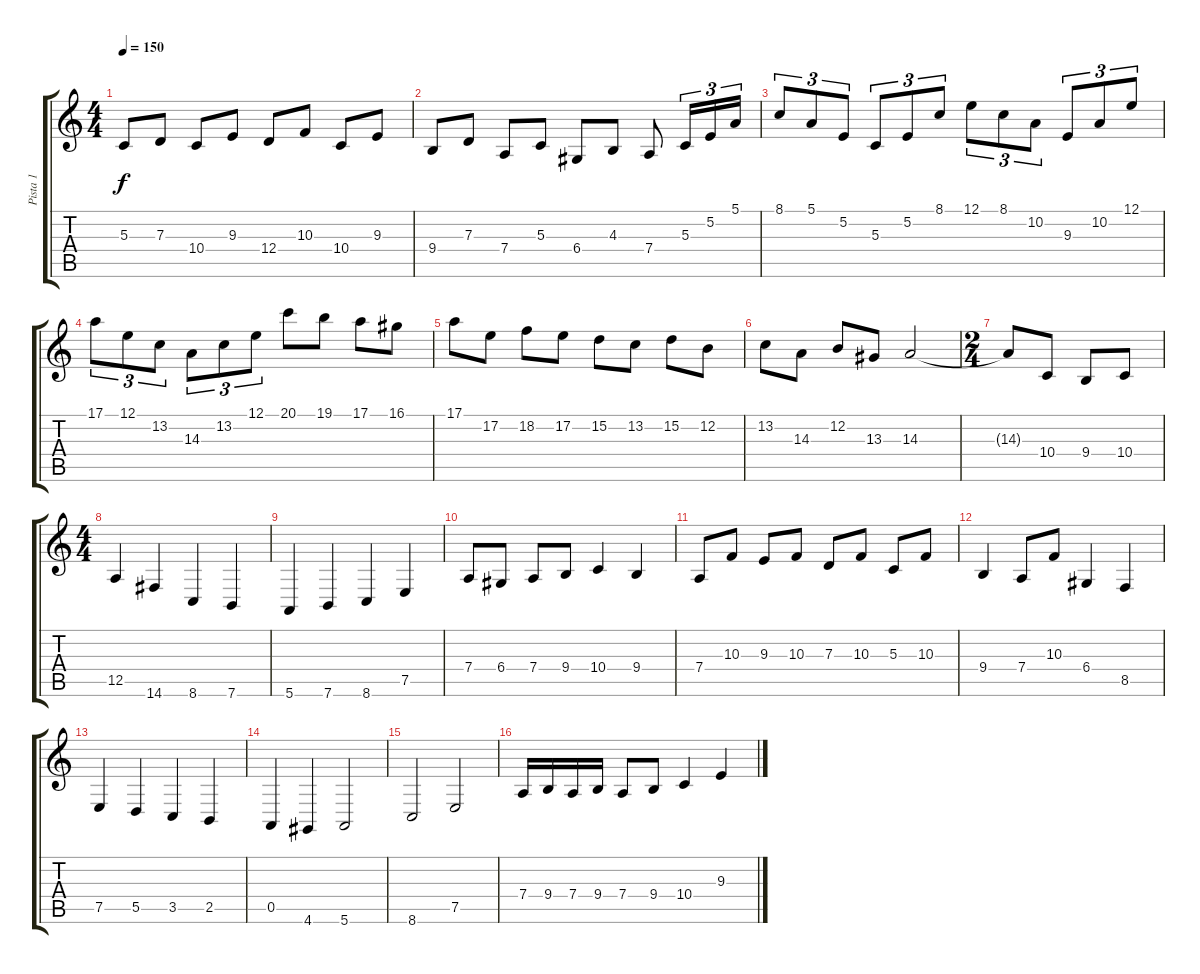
\track ("Pista 1" "Pista 1") {instrument musicbox}
\staff {score tabs}
\tuning (E4 B3 G3 D3 A2 E2) {hide}
\ts (4 4)
\tempo 150
\clef g2
\ks c
5.3{t}.8{dy f} 7.3.8 10.4.8 9.3.8 12.4.8 10.3.8 10.4.8 9.3.8 |
9.4.8 7.3.8 7.4.8 5.3.8 6.4.8 4.3.8 7.4.8 5.3.16{tu (3 2)} 5.2.16{tu (3 2)} 5.1.16{tu (3 2)} |
8.1.8{tu (3 2)} 5.1.8{tu (3 2)} 5.2.8{tu (3 2)} 5.3.8{tu (3 2)} 5.2.8{tu (3 2)} 8.1.8{tu (3 2)} 12.1.8{tu (3 2)} 8.1.8{tu (3 2)} 10.2.8{tu (3 2)} 9.3.8{tu (3 2)} 10.2.8{tu (3 2)} 12.1.8{tu (3 2)} |
17.1.8{tu (3 2)} 12.1.8{tu (3 2)} 13.2.8{tu (3 2)} 14.3.8{tu (3 2)} 13.2.8{tu (3 2)} 12.1.8{tu (3 2)} 20.1.8 19.1.8 17.1.8 16.1.8 |
17.1.8 17.2.8 18.2.8 17.2.8 15.2.8 13.2.8 15.2.8 12.2.8 |
13.2.8 14.3.8 12.2.8 13.3.8 14.3.2 |
\ts (2 4)
14.3{t}.8 10.4.8 9.4.8 10.4.8 |
\ts (4 4)
12.5.4 14.6.4 8.6.4 7.6.4 |
5.6.4 7.6.4 8.6.4 7.5.4 |
7.4.8 6.4.8 7.4.8 9.4.8 10.4.4 9.4.4 |
7.4.8 10.3.8 9.3.8 10.3.8 7.3.8 10.3.8 5.3.8 10.3.8 |
9.4.4 7.4.8 10.3.8 6.4.4 8.5.4 |
7.5.4 5.5.4 3.5.4 2.5.4 |
0.5.4 4.6.4 5.6.2 |
8.6.2 7.5.2 |
7.4.16 9.4.16 7.4.16 9.4.16 7.4.8 9.4.8 10.4.4 9.3.4
